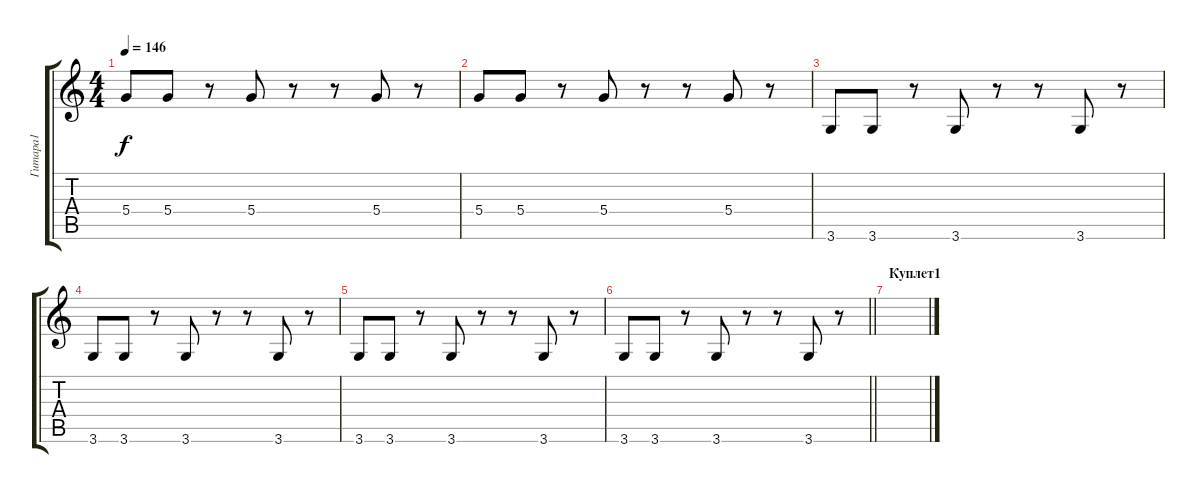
\track ("Гитара1" "Гитара1") {instrument distortionguitar}
\staff {score tabs}
\tuning (E4 B3 G3 D3 A2 E2) {hide}
\ts (4 4)
\tempo 146
\clef g2
\ks c
5.4.8{dy f} 5.4.8 r.8 5.4.8 r.8 r.8 5.4.8 r.8 |
5.4.8 5.4.8 r.8 5.4.8 r.8 r.8 5.4.8 r.8 |
3.6.8 3.6.8 r.8 3.6.8 r.8 r.8 3.6.8 r.8 |
3.6.8 3.6.8 r.8 3.6.8 r.8 r.8 3.6.8 r.8 |
3.6.8 3.6.8 r.8 3.6.8 r.8 r.8 3.6.8 r.8 |
\barLineRight lightlight
3.6.8 3.6.8 r.8 3.6.8 r.8 r.8 3.6.8 r.8 |
\section ("" "Куплет1")
